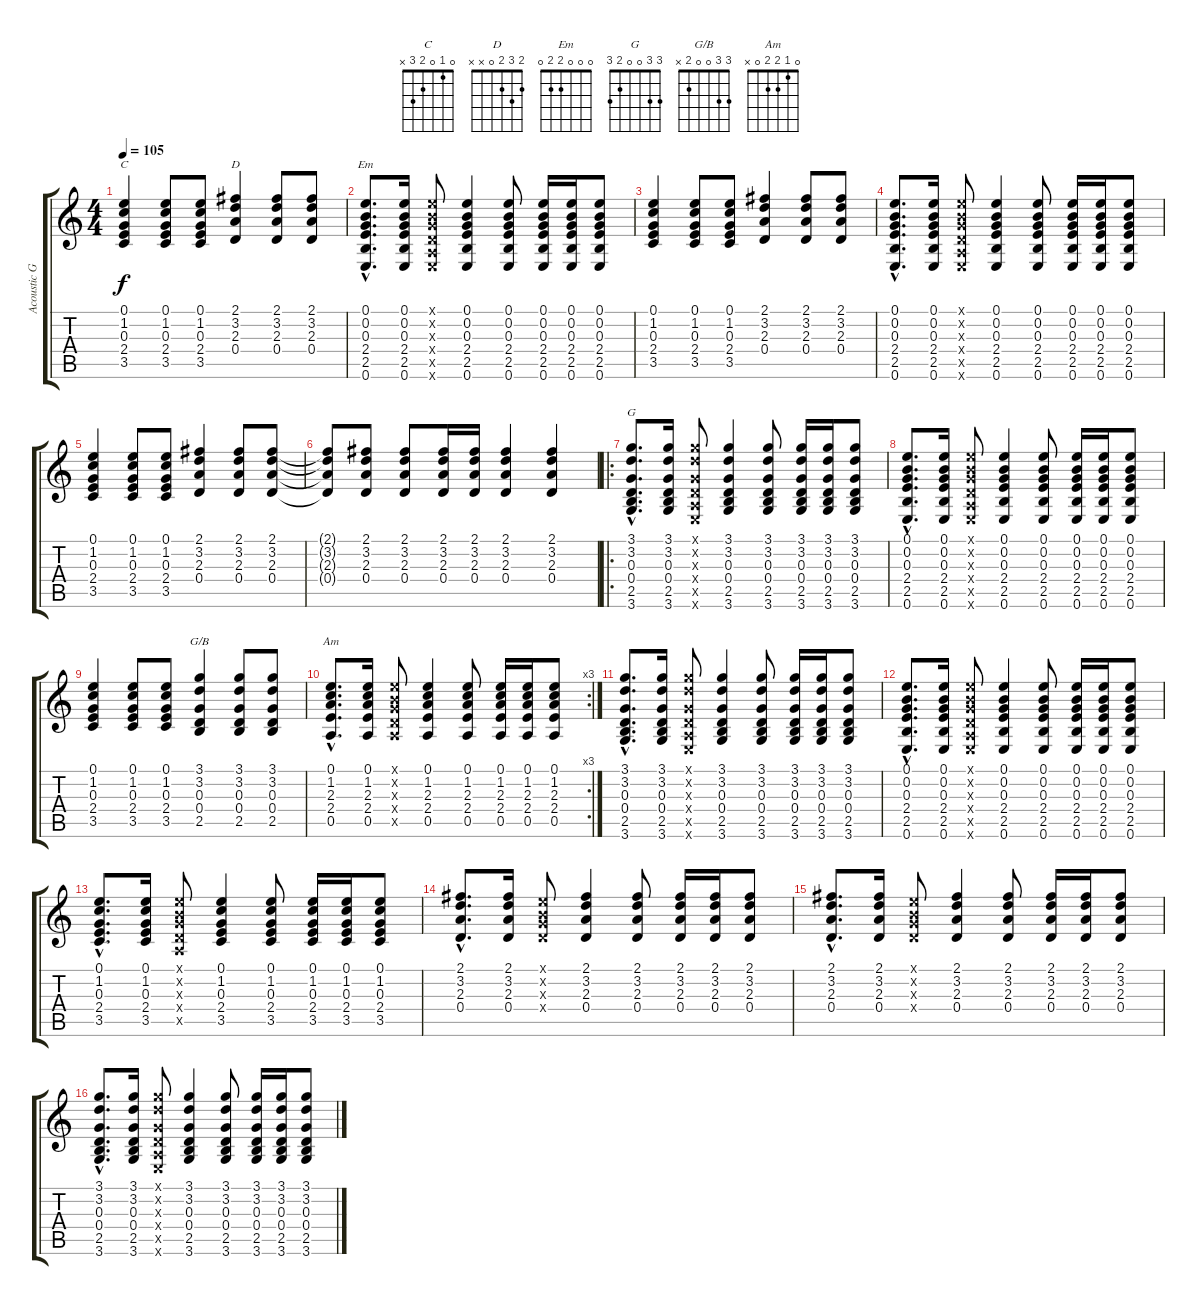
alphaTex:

\track ("Acoustic Guitar" "Acoustic G") {instrument acousticguitarsteel}
\staff {score tabs}
\tuning (E4 B3 G3 D3 A2 E2) {hide}
\chord ("C" 0 1 0 2 3 x)
\chord ("D" 2 3 2 0 x x)
\chord ("Em" 0 0 0 2 2 0)
\chord ("G" 3 3 0 0 2 3)
\chord ("G/B" 3 3 0 0 2 x)
\chord ("Am" 0 1 2 2 0 x)
\ts (4 4)
\tempo 105
\clef g2
\ks c
(0.1 1.2 0.3 2.4 3.5).4{ch "C" dy f} (0.1 1.2 0.3 2.4 3.5).8 (0.1 1.2 0.3 2.4 3.5).8 (2.1 3.2 2.3 0.4).4{ch "D"} (2.1 3.2 2.3 0.4).8 (2.1 3.2 2.3 0.4).8 |
(0.1{hac} 0.2{hac} 0.3{hac} 2.4{hac} 2.5{hac} 0.6{hac}).8{d ch "Em"} (0.1 0.2 0.3 2.4 2.5 0.6).16 (0.1{x} 0.2{x} 0.3{x} 0.4{x} 0.5{x} 0.6{x}).8 (0.1 0.2 0.3 2.4 2.5 0.6).4 (0.1 0.2 0.3 2.4 2.5 0.6).8 (0.1 0.2 0.3 2.4 2.5 0.6).16 (0.1 0.2 0.3 2.4 2.5 0.6).16 (0.1 0.2 0.3 2.4 2.5 0.6).8 |
(0.1 1.2 0.3 2.4 3.5).4 (0.1 1.2 0.3 2.4 3.5).8 (0.1 1.2 0.3 2.4 3.5).8 (2.1 3.2 2.3 0.4).4 (2.1 3.2 2.3 0.4).8 (2.1 3.2 2.3 0.4).8 |
(0.1{hac} 0.2{hac} 0.3{hac} 2.4{hac} 2.5{hac} 0.6{hac}).8{d} (0.1 0.2 0.3 2.4 2.5 0.6).16 (0.1{x} 0.2{x} 0.3{x} 0.4{x} 0.5{x} 0.6{x}).8 (0.1 0.2 0.3 2.4 2.5 0.6).4 (0.1 0.2 0.3 2.4 2.5 0.6).8 (0.1 0.2 0.3 2.4 2.5 0.6).16 (0.1 0.2 0.3 2.4 2.5 0.6).16 (0.1 0.2 0.3 2.4 2.5 0.6).8 |
(0.1 1.2 0.3 2.4 3.5).4 (0.1 1.2 0.3 2.4 3.5).8 (0.1 1.2 0.3 2.4 3.5).8 (2.1 3.2 2.3 0.4).4 (2.1 3.2 2.3 0.4).8 (2.1 3.2 2.3 0.4).8 |
(2.1{t} 3.2{t} 2.3{t} 0.4{t}).8 (2.1 3.2 2.3 0.4).8 (2.1 3.2 2.3 0.4).8 (2.1 3.2 2.3 0.4).16 (2.1 3.2 2.3 0.4).16 (2.1 3.2 2.3 0.4).4 (2.1 3.2 2.3 0.4).4 |
\ro
(3.1{hac} 3.2{hac} 0.3{hac} 0.4{hac} 2.5{hac} 3.6{hac}).8{d ch "G"} (3.1 3.2 0.3 0.4 2.5 3.6).16 (3.1{x} 3.2{x} 0.3{x} 0.4{x} 0.5{x} 0.6{x}).8 (3.1 3.2 0.3 0.4 2.5 3.6).4 (3.1 3.2 0.3 0.4 2.5 3.6).8 (3.1 3.2 0.3 0.4 2.5 3.6).16 (3.1 3.2 0.3 0.4 2.5 3.6).16 (3.1 3.2 0.3 0.4 2.5 3.6).8 |
(0.1{hac} 0.2{hac} 0.3{hac} 2.4{hac} 2.5{hac} 0.6{hac}).8{d} (0.1 0.2 0.3 2.4 2.5 0.6).16 (0.1{x} 0.2{x} 0.3{x} 0.4{x} 0.5{x} 0.6{x}).8 (0.1 0.2 0.3 2.4 2.5 0.6).4 (0.1 0.2 0.3 2.4 2.5 0.6).8 (0.1 0.2 0.3 2.4 2.5 0.6).16 (0.1 0.2 0.3 2.4 2.5 0.6).16 (0.1 0.2 0.3 2.4 2.5 0.6).8 |
(0.1 1.2 0.3 2.4 3.5).4 (0.1 1.2 0.3 2.4 3.5).8 (0.1 1.2 0.3 2.4 3.5).8 (3.1 3.2 0.3 0.4 2.5).4{ch "G/B"} (3.1 3.2 0.3 0.4 2.5).8 (3.1 3.2 0.3 0.4 2.5).8 |
\rc 3
(0.1{hac} 1.2{hac} 2.3{hac} 2.4{hac} 0.5{hac}).8{d ch "Am"} (0.1 1.2 2.3 2.4 0.5).16 (0.1{x} 0.2{x} 0.3{x} 0.4{x} 0.5{x}).8 (0.1 1.2 2.3 2.4 0.5).4 (0.1 1.2 2.3 2.4 0.5).8 (0.1 1.2 2.3 2.4 0.5).16 (0.1 1.2 2.3 2.4 0.5).16 (0.1 1.2 2.3 2.4 0.5).8 |
(3.1{hac} 3.2{hac} 0.3{hac} 0.4{hac} 2.5{hac} 3.6{hac}).8{d} (3.1 3.2 0.3 0.4 2.5 3.6).16 (3.1{x} 3.2{x} 0.3{x} 0.4{x} 0.5{x} 0.6{x}).8 (3.1 3.2 0.3 0.4 2.5 3.6).4 (3.1 3.2 0.3 0.4 2.5 3.6).8 (3.1 3.2 0.3 0.4 2.5 3.6).16 (3.1 3.2 0.3 0.4 2.5 3.6).16 (3.1 3.2 0.3 0.4 2.5 3.6).8 |
(0.1{hac} 0.2{hac} 0.3{hac} 2.4{hac} 2.5{hac} 0.6{hac}).8{d} (0.1 0.2 0.3 2.4 2.5 0.6).16 (0.1{x} 0.2{x} 0.3{x} 0.4{x} 0.5{x} 0.6{x}).8 (0.1 0.2 0.3 2.4 2.5 0.6).4 (0.1 0.2 0.3 2.4 2.5 0.6).8 (0.1 0.2 0.3 2.4 2.5 0.6).16 (0.1 0.2 0.3 2.4 2.5 0.6).16 (0.1 0.2 0.3 2.4 2.5 0.6).8 |
(0.1{hac} 1.2{hac} 0.3{hac} 2.4{hac} 3.5{hac}).8{d} (0.1 1.2 0.3 2.4 3.5).16 (0.1{x} 0.2{x} 0.3{x} 0.4{x} 0.5{x}).8 (0.1 1.2 0.3 2.4 3.5).4 (0.1 1.2 0.3 2.4 3.5).8 (0.1 1.2 0.3 2.4 3.5).16 (0.1 1.2 0.3 2.4 3.5).16 (0.1 1.2 0.3 2.4 3.5).8 |
(2.1{hac} 3.2{hac} 2.3{hac} 0.4{hac}).8{d} (2.1 3.2 2.3 0.4).16 (0.1{x} 0.2{x} 0.3{x} 0.4{x}).8 (2.1 3.2 2.3 0.4).4 (2.1 3.2 2.3 0.4).8 (2.1 3.2 2.3 0.4).16 (2.1 3.2 2.3 0.4).16 (2.1 3.2 2.3 0.4).8 |
(2.1{hac} 3.2{hac} 2.3{hac} 0.4{hac}).8{d} (2.1 3.2 2.3 0.4).16 (0.1{x} 0.2{x} 0.3{x} 0.4{x}).8 (2.1 3.2 2.3 0.4).4 (2.1 3.2 2.3 0.4).8 (2.1 3.2 2.3 0.4).16 (2.1 3.2 2.3 0.4).16 (2.1 3.2 2.3 0.4).8 |
(3.1{hac} 3.2{hac} 0.3{hac} 0.4{hac} 2.5{hac} 3.6{hac}).8{d} (3.1 3.2 0.3 0.4 2.5 3.6).16 (3.1{x} 3.2{x} 0.3{x} 0.4{x} 0.5{x} 0.6{x}).8 (3.1 3.2 0.3 0.4 2.5 3.6).4 (3.1 3.2 0.3 0.4 2.5 3.6).8 (3.1 3.2 0.3 0.4 2.5 3.6).16 (3.1 3.2 0.3 0.4 2.5 3.6).16 (3.1 3.2 0.3 0.4 2.5 3.6).8
